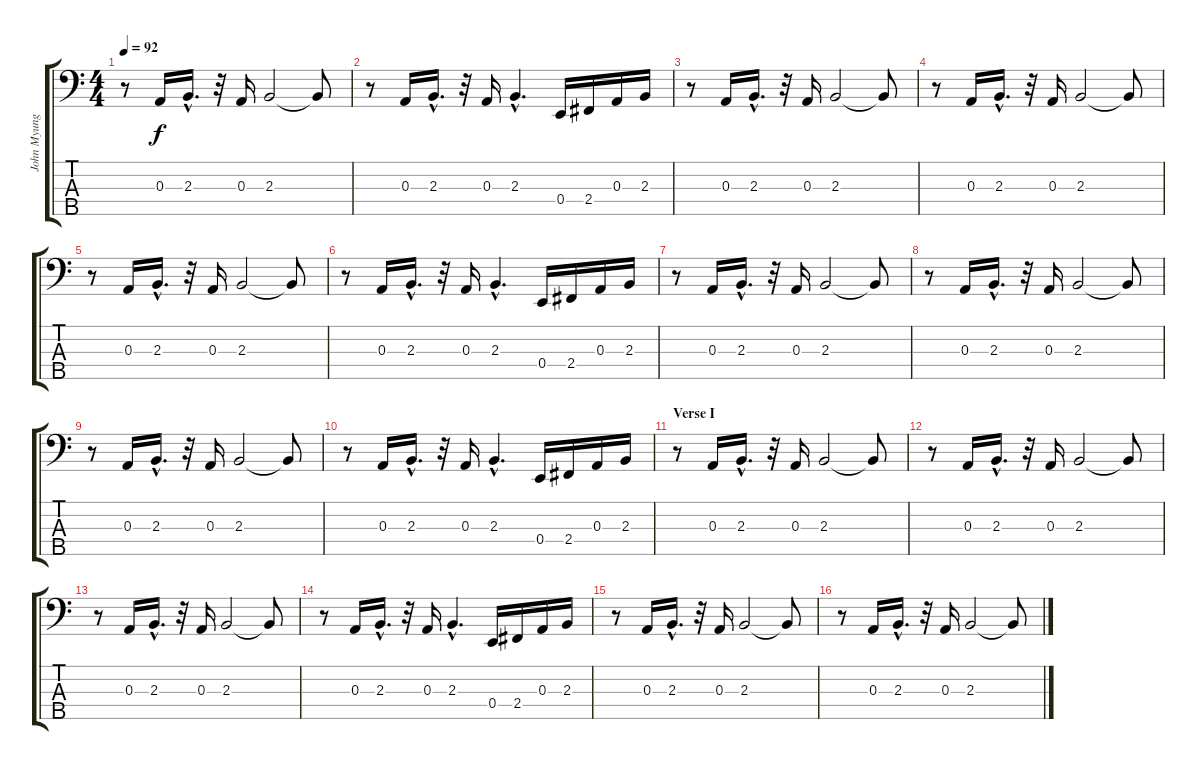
\track ("John Myung" "John Myung") {instrument electricbassfinger}
\staff {score tabs}
\tuning (G2 D2 A1 E1 B0) {hide}
\ts (4 4)
\tempo 92
\clef f4
\ks c
r.8{dy f} 0.3.16 2.3{hac}.16{d} r.32 0.3.16 2.3.2 2.3{t}.8 |
r.8 0.3.16 2.3{hac}.16{d} r.32 0.3.16 2.3{hac}.4{d} 0.4.16 2.4.16 0.3.16 2.3.16 |
r.8 0.3.16 2.3{hac}.16{d} r.32 0.3.16 2.3.2 2.3{t}.8 |
r.8 0.3.16 2.3{hac}.16{d} r.32 0.3.16 2.3.2 2.3{t}.8 |
r.8 0.3.16 2.3{hac}.16{d} r.32 0.3.16 2.3.2 2.3{t}.8 |
r.8 0.3.16 2.3{hac}.16{d} r.32 0.3.16 2.3{hac}.4{d} 0.4.16 2.4.16 0.3.16 2.3.16 |
r.8 0.3.16 2.3{hac}.16{d} r.32 0.3.16 2.3.2 2.3{t}.8 |
r.8 0.3.16 2.3{hac}.16{d} r.32 0.3.16 2.3.2 2.3{t}.8 |
r.8 0.3.16 2.3{hac}.16{d} r.32 0.3.16 2.3.2 2.3{t}.8 |
r.8 0.3.16 2.3{hac}.16{d} r.32 0.3.16 2.3{hac}.4{d} 0.4.16 2.4.16 0.3.16 2.3.16 |
\section ("" "Verse I")
r.8 0.3.16 2.3{hac}.16{d} r.32 0.3.16 2.3.2 2.3{t}.8 |
r.8 0.3.16 2.3{hac}.16{d} r.32 0.3.16 2.3.2 2.3{t}.8 |
r.8 0.3.16 2.3{hac}.16{d} r.32 0.3.16 2.3.2 2.3{t}.8 |
r.8 0.3.16 2.3{hac}.16{d} r.32 0.3.16 2.3{hac}.4{d} 0.4.16 2.4.16 0.3.16 2.3.16 |
r.8 0.3.16 2.3{hac}.16{d} r.32 0.3.16 2.3.2 2.3{t}.8 |
r.8 0.3.16 2.3{hac}.16{d} r.32 0.3.16 2.3.2 2.3{t}.8
